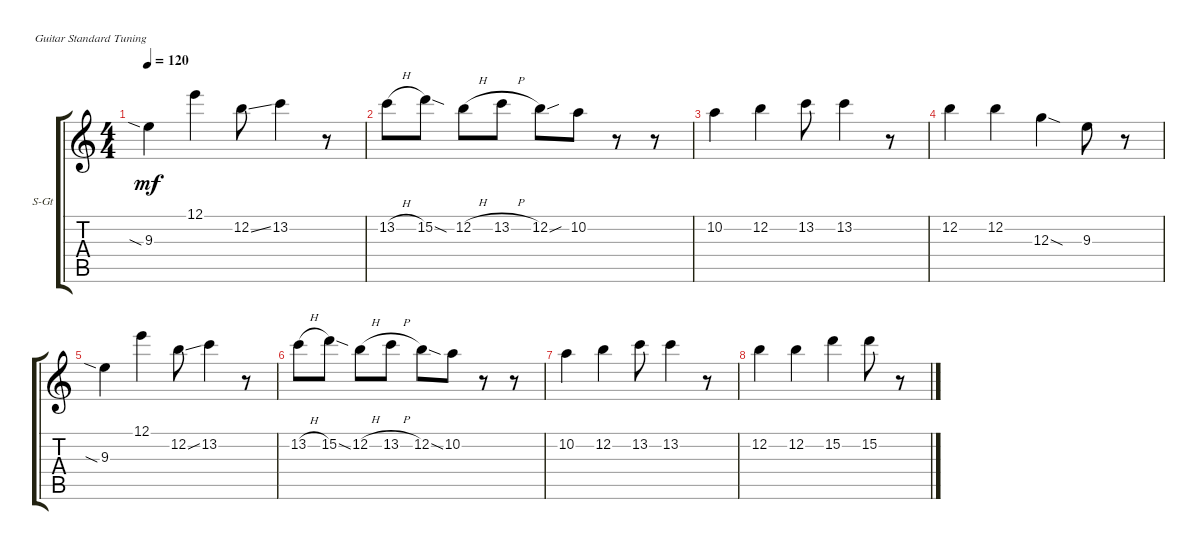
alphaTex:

\defaultSystemsLayout 4
\bracketExtendMode groupsimilarinstruments
\firstSystemTrackNameOrientation horizontal
\otherSystemsTrackNameOrientation horizontal
\track ("Steel Guitar" "S-Gt") {instrument acousticguitarsteel}
\staff {score tabs}
\tuning (E4 B3 G3 D3 A2 E2)
\ts (4 4)
\tempo 120
\clef g2
\ks c
9.3{sia}.4{dy mf instrument acousticguitarsteel} 12.1.4 12.2{ss}.8 13.2.4 r.8 |
13.2{h}.8 15.2{sod}.8 12.2{h}.8 13.2{h}.8 12.2{sou}.8 10.2.8 r.8 r.8 |
10.2.4 12.2.4 13.2.8 13.2.4 r.8 |
12.2.4 12.2.4 12.3{sod}.4 9.3.8 r.8 |
9.3{sia}.4 12.1.4 12.2{ss}.8 13.2.4 r.8 |
13.2{h}.8 15.2{sod}.8 12.2{h}.8 13.2{h}.8 12.2{sod}.8 10.2.8 r.8 r.8 |
10.2.4 12.2.4 13.2.8 13.2.4 r.8 |
12.2.4 12.2.4 15.2.4 15.2.8 r.8
